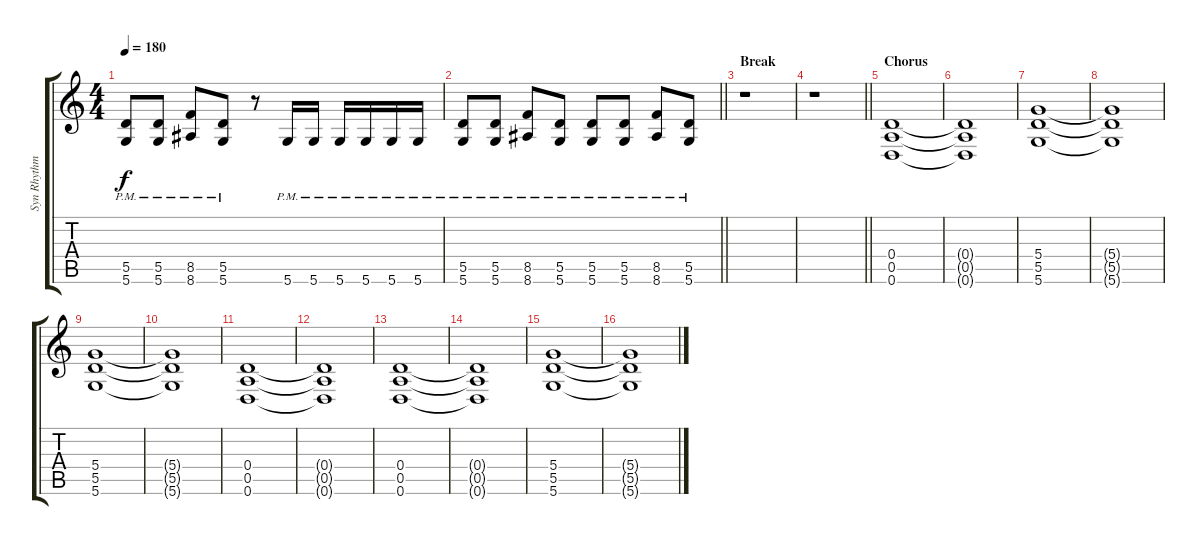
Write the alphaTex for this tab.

\track ("Syn Rhythm" "Syn Rhythm") {instrument overdrivenguitar}
\staff {score tabs}
\tuning (E4 B3 G3 D3 A2 D2) {hide}
\ts (4 4)
\tempo 180
\clef g2
\ks c
(5.5{pm} 5.6{pm}).8{dy f} (5.5{pm} 5.6{pm}).8 (8.5{pm} 8.6{pm}).8 (5.5{pm} 5.6{pm}).8 r.8 5.6{pm}.16 5.6{pm}.16 5.6{pm}.16 5.6{pm}.16 5.6{pm}.16 5.6{pm}.16 |
\barLineRight lightlight
(5.5{pm} 5.6{pm}).8 (5.5{pm} 5.6{pm}).8 (8.5{pm} 8.6{pm}).8 (5.5{pm} 5.6{pm}).8 (5.5{pm} 5.6{pm}).8 (5.5{pm} 5.6{pm}).8 (8.5{pm} 8.6{pm}).8 (5.5{pm} 5.6{pm}).8 |
\section ("" "Break")
r.1 |
\barLineRight lightlight
r.1 |
\section ("" "Chorus")
(0.4 0.5 0.6).1 |
(0.4{t} 0.5{t} 0.6{t}).1 |
(5.4 5.5 5.6).1 |
(5.4{t} 5.5{t} 5.6{t}).1 |
(5.4 5.5 5.6).1 |
(5.4{t} 5.5{t} 5.6{t}).1 |
(0.4 0.5 0.6).1 |
(0.4{t} 0.5{t} 0.6{t}).1 |
(0.4 0.5 0.6).1 |
(0.4{t} 0.5{t} 0.6{t}).1 |
(5.4 5.5 5.6).1 |
(5.4{t} 5.5{t} 5.6{t}).1
